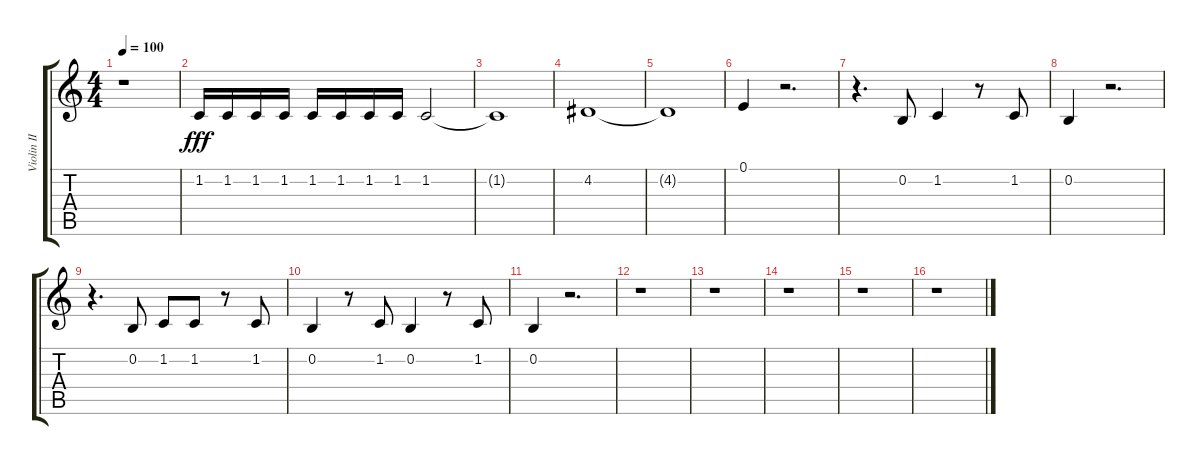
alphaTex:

\track ("Violin II" "Violin II") {instrument stringensemble1}
\staff {score tabs}
\tuning (E4 B3 G3 D3 A2 E2) {hide}
\ts (4 4)
\tempo 100
\clef g2
\ks c
r.1{dy fff} |
1.2.16 1.2.16 1.2.16 1.2.16 1.2.16 1.2.16 1.2.16 1.2.16 1.2.2 |
1.2{t}.1 |
4.2.1 |
4.2{t}.1 |
0.1.4 r.2{d} |
r.4{d} 0.2.8 1.2.4 r.8 1.2.8 |
0.2.4 r.2{d} |
r.4{d} 0.2.8 1.2.8 1.2.8 r.8 1.2.8 |
0.2.4 r.8 1.2.8 0.2.4 r.8 1.2.8 |
0.2.4 r.2{d} |
r.1 |
r.1 |
r.1 |
r.1 |
r.1
